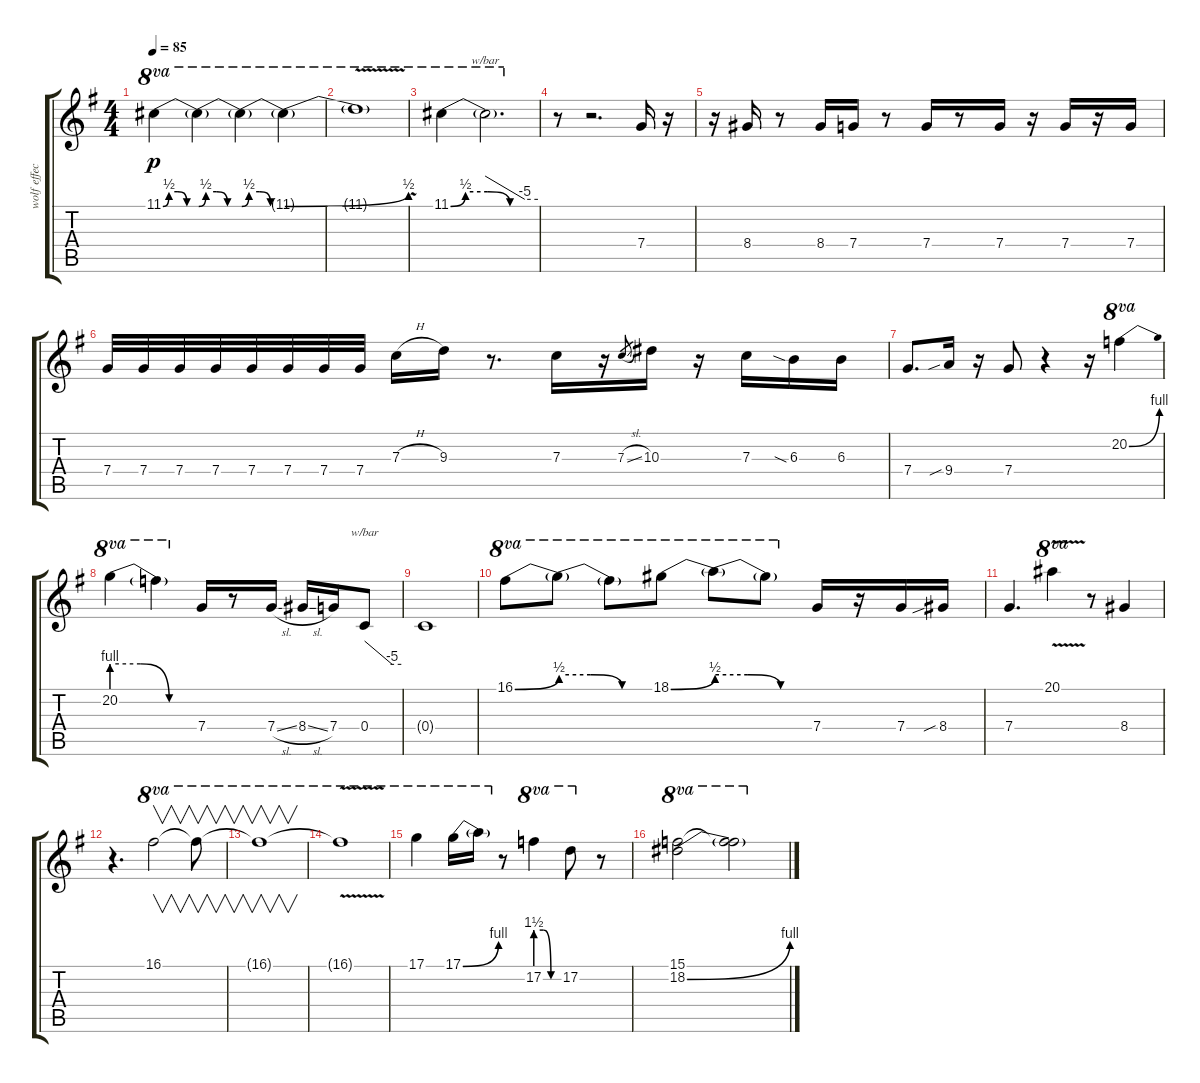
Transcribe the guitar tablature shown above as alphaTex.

\track ("wolf effect" "wolf effec") {instrument electricguitarjazz}
\staff {score tabs}
\tuning (D4 A3 F3 C3 G2 D2) {hide}
\ts (4 4)
\tempo 85
\clef g2
\ks g
11.1{be (custom 0 0 10 2 25 2 40 0 60 0)}.4{ot 8va dy p} 11.1{be (custom 0 0 10 2 25 2 40 0 60 0) t}.4{ot 8va} 11.1{be (custom 0 0 10 2 25 2 40 0 60 0) t}.4{ot 8va} 11.1{be (bend 0 0 60 2) t}.4{ot 8va} |
11.1{v t}.1{ot 8va} |
11.1{be (custom 0 0 10 2 25 2 40 0 60 0)}.4{ot 8va} 11.1{t}.2{d tbe (custom default 0 0 45 -20 60 -20) ot 8va} |
r.8 r.2{d} 7.4.16 r.16 |
r.16 8.4.16 r.8 8.4.16 7.4.16 r.8 7.4.16 r.8 7.4.16 r.16 7.4.16 r.16 7.4.16 |
7.4.32 7.4.32 7.4.32 7.4.32 7.4.32 7.4.32 7.4.32 7.4.32 7.3{h}.16 9.3.16 r.8{d} 7.3.16 r.16 7.3{sl}.8{gr} 10.3.16 r.16 7.3.16 6.3{sia}.16 6.3.16 |
7.4.8{d} 9.4{sib}.16 r.16 7.4.8 r.4 r.16 20.2{be (bend 0 0 60 4)}.4{ot 8va} |
20.2{be (custom 0 4 20 4 40 0 60 0)}.4{ot 8va} 20.2{t}.4{ot 8va} 7.4.16 r.8 7.4{sl}.16 8.4{sl}.16 7.4.16 0.4.8{tbe (custom default 0 0 45 -20 60 -20)} |
0.4{t}.1 |
16.1{be (bend 0 0 60 2)}.8{ot 8va} 16.1{be (custom 0 2 20 2 40 0 60 0) t}.8{ot 8va} 16.1{t}.8{ot 8va} 18.1{be (bend 0 0 60 2)}.8{ot 8va} 18.1{be (custom 0 2 20 2 40 0 60 0) t}.8{ot 8va} 18.1{t}.8{ot 8va} 7.4.16 r.16 7.4.16 8.4{sib}.16 |
7.4.4{d} 20.1{v}.4{ot 8va} r.8 8.4.4 |
r.4{d} 16.1.2{v ot 8va} 16.1{t}.8{v ot 8va} |
16.1{t}.1{v ot 8va} |
16.1{v t}.1{ot 8va} |
17.1.4{ot 8va} 17.1{be (bend 0 0 60 4)}.16{ot 8va} 17.1{t}.16{ot 8va} r.8 17.2{be (custom 0 6 20 6 40 0 60 0)}.4{ot 8va} 17.2.8{ot 8va} r.8 |
(15.1 18.2{be (bend 0 0 60 4)}).2{ot 8va} (15.1{t} 18.2{t}).2{ot 8va}
